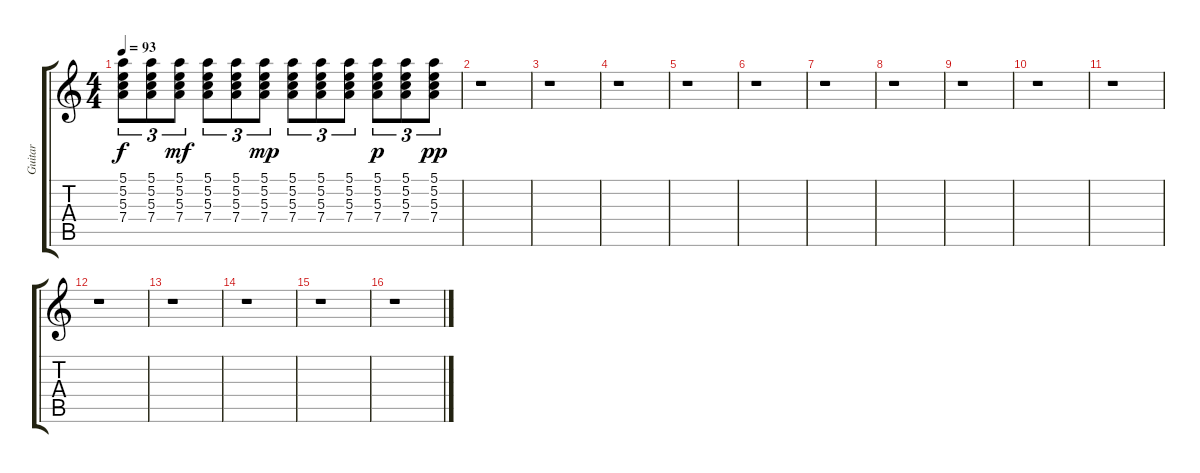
\track ("Guitar" "Guitar") {instrument electricguitarclean}
\staff {score tabs}
\tuning (E4 B3 G3 D3 A2 E2) {hide}
\ts (4 4)
\tempo 93
\clef g2
\ks c
(5.1 5.2 5.3 7.4).8{tu (3 2) dy f} (5.1 5.2 5.3 7.4).8{tu (3 2)} (5.1 5.2 5.3 7.4).8{tu (3 2) dy mf} (5.1 5.2 5.3 7.4).8{tu (3 2)} (5.1 5.2 5.3 7.4).8{tu (3 2)} (5.1 5.2 5.3 7.4).8{tu (3 2) dy mp} (5.1 5.2 5.3 7.4).8{tu (3 2)} (5.1 5.2 5.3 7.4).8{tu (3 2)} (5.1 5.2 5.3 7.4).8{tu (3 2)} (5.1 5.2 5.3 7.4).8{tu (3 2) dy p} (5.1 5.2 5.3 7.4).8{tu (3 2)} (5.1 5.2 5.3 7.4).8{tu (3 2) dy pp} |
r.1 |
r.1 |
r.1 |
r.1 |
r.1 |
r.1 |
r.1 |
r.1 |
r.1 |
r.1 |
r.1 |
r.1 |
r.1 |
r.1 |
r.1
